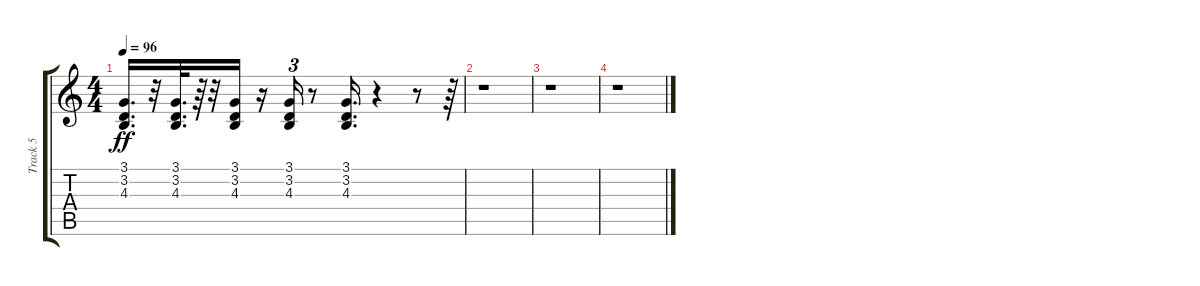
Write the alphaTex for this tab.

\track ("Track 5" "Track 5") {instrument choiraahs}
\staff {score tabs}
\tuning (E4 B3 G3 D3 A2 E2) {hide}
\ts (4 4)
\tempo 96
\clef g2
\ks c
(3.1 3.2 4.3).16{d dy ff} r.32 (3.1 3.2 4.3).32{d} r.64 r.32 (3.1 3.2 4.3).16 r.16 (3.1 3.2 4.3).16{tu (3 2)} r.8 (3.1 3.2 4.3).16{d} r.4 r.8 r.64 |
r.1 |
r.1 |
r.1
